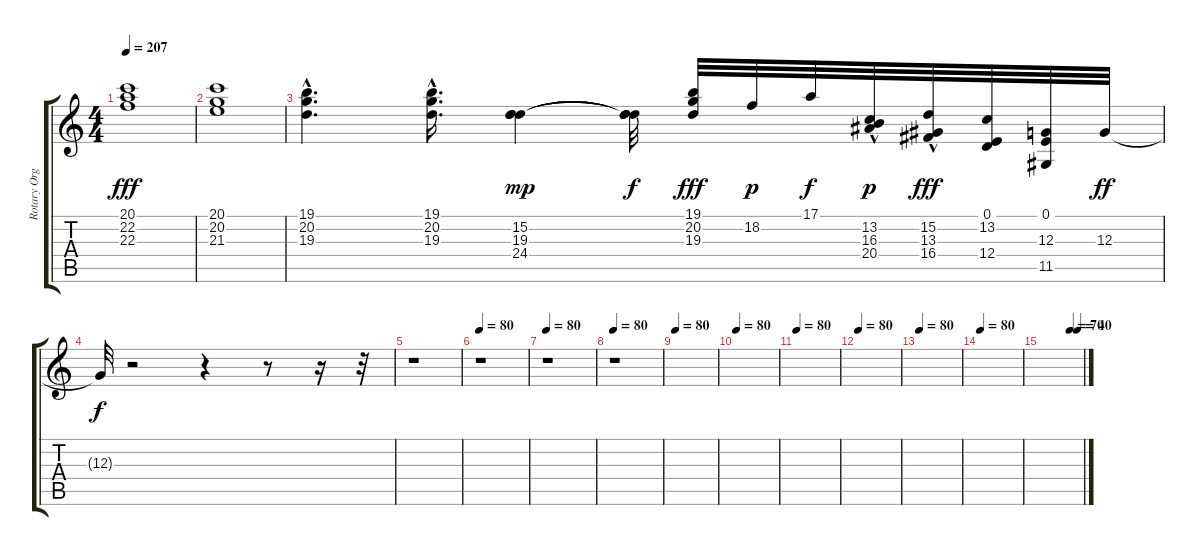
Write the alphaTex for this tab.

\track ("Rotary Organ" "Rotary Org") {instrument rockorgan}
\staff {score tabs}
\tuning (E4 B3 G3 D3 A2 E2) {hide}
\ts (4 4)
\tempo 207
\clef g2
\ks c
(20.1 22.2 22.3).1{dy fff} |
(20.1 20.2 21.3).1 |
(19.1{hac} 20.2{hac} 19.3{hac}).4{d} (19.1{hac} 20.2{hac} 19.3{hac}).16{d} (15.2 19.3 24.4).4{dy mp} (15.2{t} 19.3{t} 24.4{t}).32{dy f} (19.1 20.2 19.3).32{dy fff} 18.2.32{dy p} 17.1.32{dy f} (13.2 16.3{hac} 20.4).32{dy p} (15.2{hac} 13.3 16.4).32{dy fff} (0.1 13.2 12.4).32 (0.1 12.3 11.5).32 12.3.32{dy ff} |
12.3{t}.32{dy f} r.2 r.4 r.8 r.16 r.32 |
r.1 |
\tempo 80
r.1 |
\tempo 80
r.1 |
\tempo 80
r.1 |
\tempo 80
|
\tempo 80
|
\tempo 80
|
\tempo 80
|
\tempo 80
|
\tempo 80
|
\tempo (70 0.6875)
\tempo (40 0.875)
